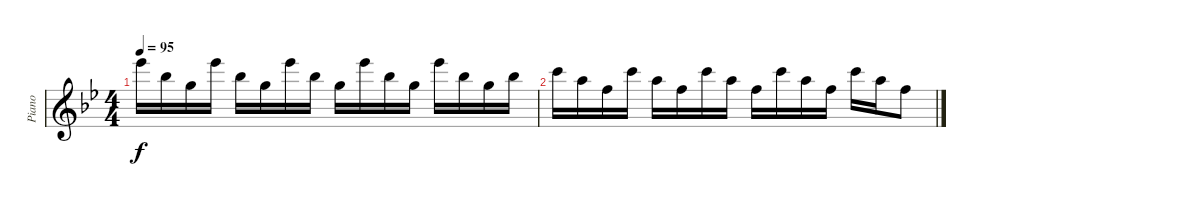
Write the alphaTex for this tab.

\track ("Piano" "Piano") {instrument brightacousticpiano}
\staff {score}
\tuning (E4 B3 G3 D3 A2 E2) {hide}
\ts (4 4)
\tempo 95
\clef g2
\ks gminor
23.1.16{dy f} 18.1.16 15.1.16 23.1.16 18.1.16 15.1.16 23.1.16 18.1.16 15.1.16 23.1.16 18.1.16 15.1.16 23.1.16 18.1.16 15.1.16 18.1.16 |
20.1.16 17.1.16 13.1.16 20.1.16 17.1.16 13.1.16 20.1.16 17.1.16 13.1.16 20.1.16 17.1.16 13.1.16 20.1.16 17.1.16 13.1.8
